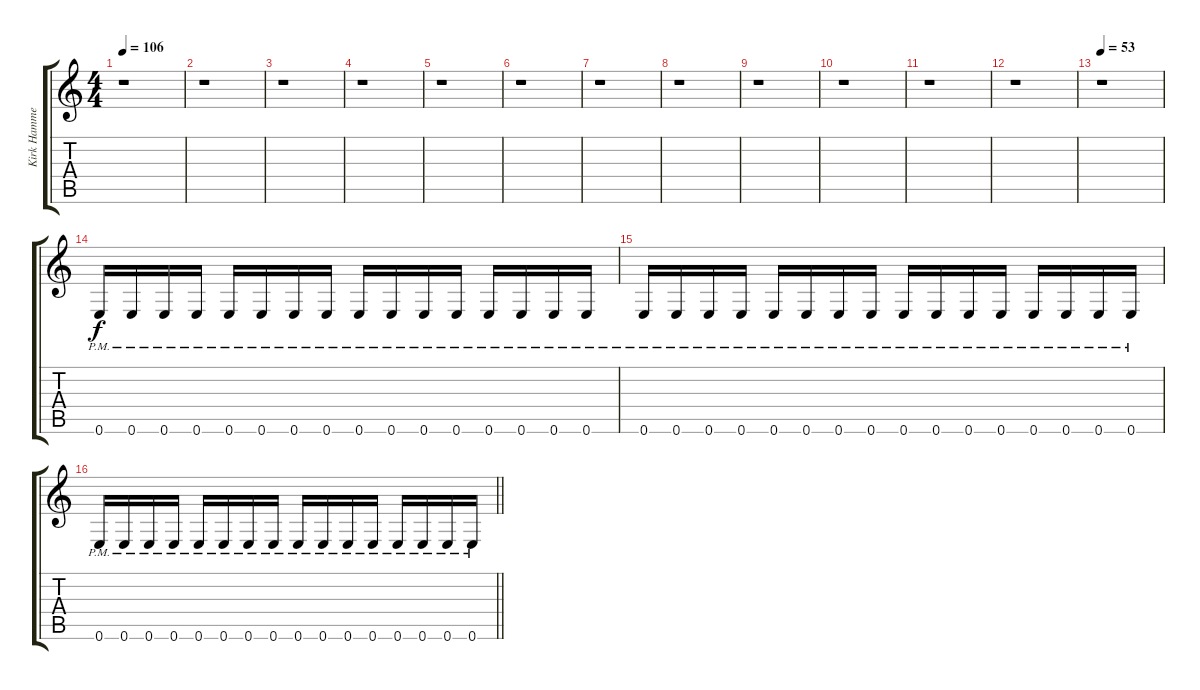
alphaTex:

\track ("Kirk Hammett" "Kirk Hamme") {instrument distortionguitar}
\staff {score tabs}
\tuning (E4 B3 G3 D3 A2 E2) {hide}
\ts (4 4)
\tempo 106
\tempo 53
\tempo 106
\clef g2
\ks c
r.1{dy f instrument distortionguitar} |
r.1 |
r.1 |
r.1 |
r.1 |
r.1 |
r.1 |
r.1 |
r.1 |
r.1 |
r.1 |
r.1 |
\tempo 53
r.1{volume 0} |
0.6{pm}.16{volume 8} 0.6{pm}.16 0.6{pm}.16 0.6{pm}.16 0.6{pm}.16 0.6{pm}.16 0.6{pm}.16 0.6{pm}.16 0.6{pm}.16 0.6{pm}.16 0.6{pm}.16 0.6{pm}.16 0.6{pm}.16 0.6{pm}.16 0.6{pm}.16 0.6{pm}.16 |
0.6{pm}.16{volume 16} 0.6{pm}.16 0.6{pm}.16 0.6{pm}.16 0.6{pm}.16 0.6{pm}.16 0.6{pm}.16 0.6{pm}.16 0.6{pm}.16 0.6{pm}.16 0.6{pm}.16 0.6{pm}.16 0.6{pm}.16 0.6{pm}.16 0.6{pm}.16 0.6{pm}.16 |
\barLineRight lightlight
0.6{pm}.16 0.6{pm}.16 0.6{pm}.16 0.6{pm}.16 0.6{pm}.16 0.6{pm}.16 0.6{pm}.16 0.6{pm}.16 0.6{pm}.16 0.6{pm}.16 0.6{pm}.16 0.6{pm}.16 0.6{pm}.16 0.6{pm}.16 0.6{pm}.16 0.6{pm}.16
